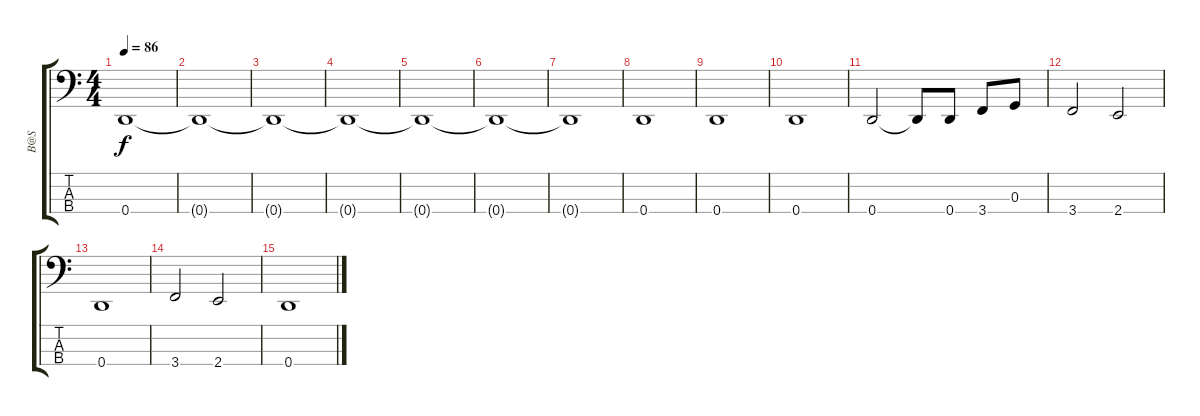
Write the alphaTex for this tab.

\track ("B@S" "B@S") {instrument electricbassfinger}
\staff {score tabs}
\tuning (F2 C2 G1 D1) {hide}
\ts (4 4)
\tempo 86
\clef f4
\ks c
0.4{t}.1{dy f} |
0.4{t}.1 |
0.4{t}.1 |
0.4{t}.1 |
0.4{t}.1 |
0.4{t}.1 |
0.4{t}.1 |
0.4.1 |
0.4.1 |
0.4.1 |
0.4.2 0.4{t}.8 0.4.8 3.4.8 0.3.8 |
3.4.2 2.4.2 |
0.4.1 |
3.4.2 2.4.2 |
0.4.1
